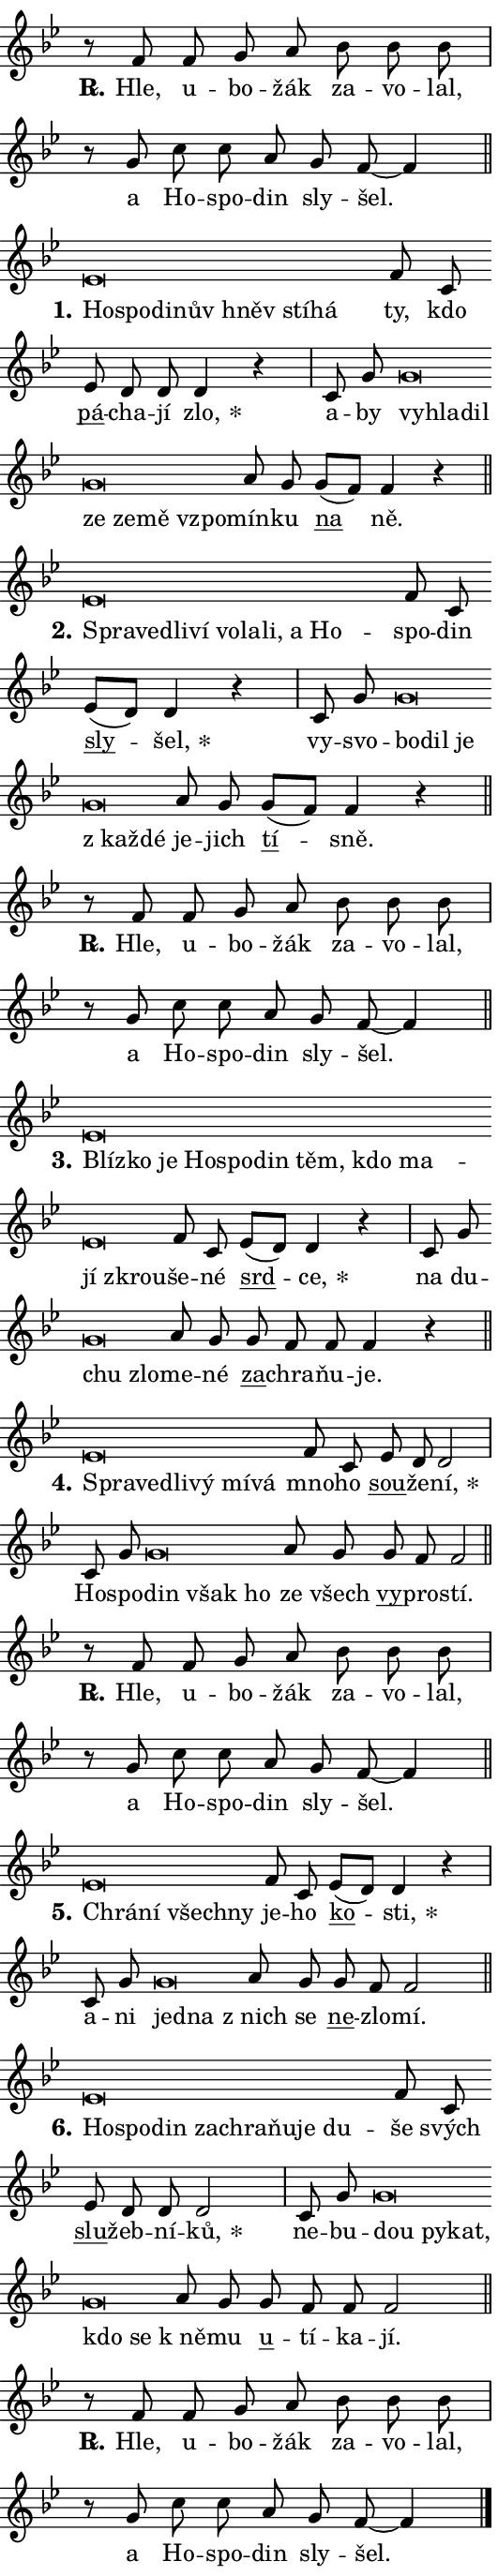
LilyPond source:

\version "2.24.0"
\header { tagline = "" }
\paper {
  indent = 0\cm
  top-margin = 0\cm
  right-margin = 0.13\cm % to fit lyric hyphens
  bottom-margin = 0\cm
  left-margin = 0\cm
  paper-width = 9\cm
  page-breaking = #ly:one-page-breaking
  system-system-spacing.basic-distance = #11
  score-system-spacing.basic-distance = #11
  ragged-last = ##f
}


%% Author: Thomas Morley
%% https://lists.gnu.org/archive/html/lilypond-user/2020-05/msg00002.html
#(define (line-position grob)
"Returns position of @var[grob} in current system:
   @code{'start}, if at first time-step
   @code{'end}, if at last time-step
   @code{'middle} otherwise
"
  (let* ((col (ly:item-get-column grob))
         (ln (ly:grob-object col 'left-neighbor))
         (rn (ly:grob-object col 'right-neighbor))
         (col-to-check-left (if (ly:grob? ln) ln col))
         (col-to-check-right (if (ly:grob? rn) rn col))
         (break-dir-left
           (and
             (ly:grob-property col-to-check-left 'non-musical #f)
             (ly:item-break-dir col-to-check-left)))
         (break-dir-right
           (and
             (ly:grob-property col-to-check-right 'non-musical #f)
             (ly:item-break-dir col-to-check-right))))
        (cond ((eqv? 1 break-dir-left) 'start)
              ((eqv? -1 break-dir-right) 'end)
              (else 'middle))))

#(define (tranparent-at-line-position vctor)
  (lambda (grob)
  "Relying on @code{line-position} select the relevant enry from @var{vctor}.
Used to determine transparency,"
    (case (line-position grob)
      ((end) (not (vector-ref vctor 0)))
      ((middle) (not (vector-ref vctor 1)))
      ((start) (not (vector-ref vctor 2))))))

noteHeadBreakVisibility =
#(define-music-function (break-visibility)(vector?)
"Makes @code{NoteHead}s transparent relying on @var{break-visibility}"
#{
  \override NoteHead.transparent =
    #(tranparent-at-line-position break-visibility)
#})

#(define delete-ledgers-for-transparent-note-heads
  (lambda (grob)
    "Reads whether a @code{NoteHead} is transparent.
If so this @code{NoteHead} is removed from @code{'note-heads} from
@var{grob}, which is supposed to be @code{LedgerLineSpanner}.
As a result ledgers are not printed for this @code{NoteHead}"
    (let* ((nhds-array (ly:grob-object grob 'note-heads))
           (nhds-list
             (if (ly:grob-array? nhds-array)
                 (ly:grob-array->list nhds-array)
                 '()))
           ;; Relies on the transparent-property being done before
           ;; Staff.LedgerLineSpanner.after-line-breaking is executed.
           ;; This is fragile ...
           (to-keep
             (remove
               (lambda (nhd)
                 (ly:grob-property nhd 'transparent #f))
               nhds-list)))
      ;; TODO find a better method to iterate over grob-arrays, similiar
      ;; to filter/remove etc for lists
      ;; For now rebuilt from scratch
      (set! (ly:grob-object grob 'note-heads)  '())
      (for-each
        (lambda (nhd)
          (ly:pointer-group-interface::add-grob grob 'note-heads nhd))
        to-keep))))

squashNotes = {
  \override NoteHead.X-extent = #'(-0.2 . 0.2)
  \override NoteHead.Y-extent = #'(-0.75 . 0)
  \override NoteHead.stencil =
    #(lambda (grob)
       (let ((pos (ly:grob-property grob 'staff-position)))
         (begin
           (if (< pos -7) (display "ERROR: Lower brevis then expected\n") (display ""))
           (if (<= pos -6) ly:text-interface::print ly:note-head::print))))
}
unSquashNotes = {
  \revert NoteHead.X-extent
  \revert NoteHead.Y-extent
  \revert NoteHead.stencil
}

hideNotes = \noteHeadBreakVisibility #begin-of-line-visible
unHideNotes = \noteHeadBreakVisibility #all-visible

% work-around for resetting accidentals
% https://lilypond.org/doc/v2.23/Documentation/notation/displaying-rhythms#unmetered-music
cadenzaMeasure = {
  \cadenzaOff
  \partial 1024 s1024
  \cadenzaOn
}

#(define-markup-command (accent layout props text) (markup?)
  "Underline accented syllable"
  (interpret-markup layout props
    #{\markup \override #'(offset . 4.3) \underline { #text }#}))

responsum = \markup \concat {
  "R" \hspace #-1.05 \path #0.1 #'((moveto 0 0.07) (lineto 0.9 0.8)) \hspace #0.05 "."
}

spaceSize = #0.6828661417322834 % exact space size for TeX Gyre Schola

\layout {
  \context {
    \Staff
    \remove "Time_signature_engraver"
    \override LedgerLineSpanner.after-line-breaking = #delete-ledgers-for-transparent-note-heads
  }
  \context {
    \Lyrics {
      \override LyricSpace.minimum-distance = \spaceSize
      \override LyricText.font-name = #"TeX Gyre Schola"
      \override LyricText.font-size = 1
      \override StanzaNumber.font-name = #"TeX Gyre Schola Bold"
      \override StanzaNumber.font-size = 1
    }
  }
  \context {
    \Score 
    \override NoteHead.text =
      #(lambda (grob) 
        (let ((pos (ly:grob-property grob 'staff-position)))
          #{\markup {
            \combine
              \halign #-0.55 \raise #(if (= pos -6) 0 0.5) \override #'(thickness . 2) \draw-line #'(3.2 . 0)
              \musicglyph "noteheads.sM1"
          }#}))
  }
}

% magnetic-lyrics.ily
%
%   written by
%     Jean Abou Samra <jean@abou-samra.fr>
%     Werner Lemberg <wl@gnu.org>
%
%   adapted by
%     Jiri Hon <jiri.hon@gmail.com>
%
% Version 2022-Apr-15

% https://www.mail-archive.com/lilypond-user@gnu.org/msg149350.html

#(define (Left_hyphen_pointer_engraver context)
   "Collect syllable-hyphen-syllable occurrences in lyrics and store
them in properties.  This engraver only looks to the left.  For
example, if the lyrics input is @code{foo -- bar}, it does the
following.

@itemize @bullet
@item
Set the @code{text} property of the @code{LyricHyphen} grob between
@q{foo} and @q{bar} to @code{foo}.

@item
Set the @code{left-hyphen} property of the @code{LyricText} grob with
text @q{foo} to the @code{LyricHyphen} grob between @q{foo} and
@q{bar}.
@end itemize

Use this auxiliary engraver in combination with the
@code{lyric-@/text::@/apply-@/magnetic-@/offset!} hook."
   (let ((hyphen #f)
         (text #f))
     (make-engraver
      (acknowledgers
       ((lyric-syllable-interface engraver grob source-engraver)
        (set! text grob)))
      (end-acknowledgers
       ((lyric-hyphen-interface engraver grob source-engraver)
        ;(when (not (grob::has-interface grob 'lyric-space-interface))
          (set! hyphen grob)));)
      ((stop-translation-timestep engraver)
       (when (and text hyphen)
         (ly:grob-set-object! text 'left-hyphen hyphen))
       (set! text #f)
       (set! hyphen #f)))))

#(define (lyric-text::apply-magnetic-offset! grob)
   "If the space between two syllables is less than the value in
property @code{LyricText@/.details@/.squash-threshold}, move the right
syllable to the left so that it gets concatenated with the left
syllable.

Use this function as a hook for
@code{LyricText@/.after-@/line-@/breaking} if the
@code{Left_@/hyphen_@/pointer_@/engraver} is active."
   (let ((hyphen (ly:grob-object grob 'left-hyphen #f)))
     (when hyphen
       (let ((left-text (ly:spanner-bound hyphen LEFT)))
         (when (grob::has-interface left-text 'lyric-syllable-interface)
           (let* ((common (ly:grob-common-refpoint grob left-text X))
                  (this-x-ext (ly:grob-extent grob common X))
                  (left-x-ext
                   (begin
                     ;; Trigger magnetism for left-text.
                     (ly:grob-property left-text 'after-line-breaking)
                     (ly:grob-extent left-text common X)))
                  ;; `delta` is the gap width between two syllables.
                  (delta (- (interval-start this-x-ext)
                            (interval-end left-x-ext)))
                  (details (ly:grob-property grob 'details))
                  (threshold (assoc-get 'squash-threshold details 0.2)))
             (when (< delta threshold)
               (let* (;; We have to manipulate the input text so that
                      ;; ligatures crossing syllable boundaries are not
                      ;; disabled.  For languages based on the Latin
                      ;; script this is essentially a beautification.
                      ;; However, for non-Western scripts it can be a
                      ;; necessity.
                      (lt (ly:grob-property left-text 'text))
                      (rt (ly:grob-property grob 'text))
                      (is-space (grob::has-interface hyphen 'lyric-space-interface))
                      (space (if is-space " " ""))
                      (extra-delta (if is-space spaceSize 0))
                      ;; Append new syllable.
                      (ltrt-space (if (and (string? lt) (string? rt))
                                (string-append lt space rt)
                                (make-concat-markup (list lt space rt))))
                      ;; Right-align `ltrt` to the right side.
                      (ltrt-space-markup (grob-interpret-markup
                               grob
                               (make-translate-markup
                                (cons (interval-length this-x-ext) 0)
                                (make-right-align-markup ltrt-space)))))
                 (begin
                   ;; Don't print `left-text`.
                   (ly:grob-set-property! left-text 'stencil #f)
                   ;; Set text and stencil (which holds all collected
                   ;; syllables so far) and shift it to the left.
                   (ly:grob-set-property! grob 'text ltrt-space)
                   (ly:grob-set-property! grob 'stencil ltrt-space-markup)
                   (ly:grob-translate-axis! grob (- (- delta extra-delta)) X))))))))))


#(define (lyric-hyphen::displace-bounds-first grob)
   ;; Make very sure this callback isn't triggered too early.
   (let ((left (ly:spanner-bound grob LEFT))
         (right (ly:spanner-bound grob RIGHT)))
     (ly:grob-property left 'after-line-breaking)
     (ly:grob-property right 'after-line-breaking)
     (ly:lyric-hyphen::print grob)))

squashThreshold = #0.4

\layout {
  \context {
    \Lyrics
    \consists #Left_hyphen_pointer_engraver
    \override LyricText.after-line-breaking =
      #lyric-text::apply-magnetic-offset!
    \override LyricHyphen.stencil = #lyric-hyphen::displace-bounds-first
    \override LyricText.details.squash-threshold = \squashThreshold
    \override LyricHyphen.minimum-distance = 0
    \override LyricHyphen.minimum-length = \squashThreshold
  }
}

squashText = \override LyricText.details.squash-threshold = 9999
unSquashText = \override LyricText.details.squash-threshold = \squashThreshold

leftText = \override LyricText.self-alignment-X = #LEFT
unLeftText = \revert LyricText.self-alignment-X

starOffset = #(lambda (grob) 
                (let ((x_offset (ly:self-alignment-interface::aligned-on-x-parent grob)))
                  (if (= x_offset 0) 0 (+ x_offset 1.2))))

star = #(define-music-function (syllable)(string?)
"Append star separator at the end of a syllable"
#{
  \once \override LyricText.X-offset = #starOffset
  \lyricmode { \markup {
    #syllable
    \override #'((font-name . "TeX Gyre Schola Bold")) \hspace #0.2 \lower #0.65 \larger "*"
  } }
#})

starAccent = #(define-music-function (syllable)(string?)
"Append star separator at the end of a syllable and make accent"
#{
  \once \override LyricText.X-offset = #starOffset
  \lyricmode { \markup {
    \accent #syllable
    \override #'((font-name . "TeX Gyre Schola Bold")) \hspace #0.2 \lower #0.65 \larger "*"
  } }
#})

breath = #(define-music-function (syllable)(string?)
"Append breathing indicator at the end of a syllable"
#{
  \lyricmode { \markup { #syllable "+" } }
#})

optionalBreath = #(define-music-function (syllable)(string?)
"Append optional breathing indicator at the end of a syllable"
#{
  \lyricmode { \markup { #syllable "(+)" } }
#})


\score {
    <<
        \new Voice = "melody" { \cadenzaOn \key bes \major \relative { r8 f' f g a bes bes bes \cadenzaMeasure \bar "|" r g c c a g f~ f4 \cadenzaMeasure \bar "||" \break } }
        \new Lyrics \lyricsto "melody" { \lyricmode { \set stanza = \responsum
Hle, u -- bo -- žák za -- vo -- lal, a Ho -- spo -- din sly -- šel. } }
    >>
    \layout {}
}

\score {
    <<
        \new Voice = "melody" { \cadenzaOn \key bes \major \relative { \squashNotes es'\breve*1/16 \hideNotes \breve*1/16 \bar "" \breve*1/16 \bar "" \breve*1/16 \bar "" \breve*1/16 \bar "" \breve*1/16 \breve*1/16 \bar "" \unHideNotes \unSquashNotes f8 c \bar "" es d d d4 r \cadenzaMeasure \bar "|" c8 g' \bar "" \squashNotes g\breve*1/16 \hideNotes \breve*1/16 \bar "" \breve*1/16 \bar "" \breve*1/16 \bar "" \breve*1/16 \bar "" \breve*1/16 \breve*1/16 \bar "" \unHideNotes \unSquashNotes a8 g \bar "" g[( f)] f4 r \cadenzaMeasure \bar "||" \break } }
        \new Lyrics \lyricsto "melody" { \lyricmode { \set stanza = "1."
\leftText Ho -- \squashText spo -- di -- nův hněv stí -- há \unLeftText \unSquashText ty, kdo \markup \accent pá -- cha -- jí \star zlo, a -- by \leftText vy -- \squashText hla -- dil ze ze -- mě vzpo -- \unLeftText \unSquashText mín -- ku \markup \accent na ně. } }
    >>
    \layout {}
}

\score {
    <<
        \new Voice = "melody" { \cadenzaOn \key bes \major \relative { \squashNotes es'\breve*1/16 \hideNotes \breve*1/16 \bar "" \breve*1/16 \bar "" \breve*1/16 \bar "" \breve*1/16 \bar "" \breve*1/16 \bar "" \breve*1/16 \bar "" \breve*1/16 \breve*1/16 \bar "" \unHideNotes \unSquashNotes f8 c \bar "" es[( d)] d4 r \cadenzaMeasure \bar "|" c8 g' \bar "" \squashNotes g\breve*1/16 \hideNotes \breve*1/16 \bar "" \breve*1/16 \bar "" \breve*1/16 \breve*1/16 \bar "" \unHideNotes \unSquashNotes a8 g \bar "" g[( f)] f4 r \cadenzaMeasure \bar "||" \break } }
        \new Lyrics \lyricsto "melody" { \lyricmode { \set stanza = "2."
\leftText Spra -- \squashText ve -- dli -- ví vo -- la -- li, a Ho -- \unLeftText \unSquashText spo -- din \markup \accent sly -- \star šel, vy -- svo -- \leftText bo -- \squashText dil je "z kaž" -- dé \unLeftText \unSquashText je -- jich \markup \accent tí -- sně. } }
    >>
    \layout {}
}

\score {
    <<
        \new Voice = "melody" { \cadenzaOn \key bes \major \relative { r8 f' f g a bes bes bes \cadenzaMeasure \bar "|" r g c c a g f~ f4 \cadenzaMeasure \bar "||" \break } }
        \new Lyrics \lyricsto "melody" { \lyricmode { \set stanza = \responsum
Hle, u -- bo -- žák za -- vo -- lal, a Ho -- spo -- din sly -- šel. } }
    >>
    \layout {}
}

\score {
    <<
        \new Voice = "melody" { \cadenzaOn \key bes \major \relative { \squashNotes es'\breve*1/16 \hideNotes \breve*1/16 \bar "" \breve*1/16 \bar "" \breve*1/16 \bar "" \breve*1/16 \bar "" \breve*1/16 \bar "" \breve*1/16 \bar "" \breve*1/16 \bar "" \breve*1/16 \bar "" \breve*1/16 \breve*1/16 \bar "" \unHideNotes \unSquashNotes f8 c \bar "" es[( d)] d4 r \cadenzaMeasure \bar "|" c8 g' \bar "" \squashNotes g\breve*1/16 \hideNotes \breve*1/16 \bar "" \unHideNotes \unSquashNotes a8 g \bar "" g f f f4 r \cadenzaMeasure \bar "||" \break } }
        \new Lyrics \lyricsto "melody" { \lyricmode { \set stanza = "3."
\leftText Blíz -- \squashText ko je Ho -- spo -- din těm, kdo ma -- jí zkrou -- \unLeftText \unSquashText še -- né \markup \accent srd -- \star ce, na du -- \leftText chu \squashText zlo -- \unLeftText \unSquashText me -- né \markup \accent za -- chra -- ňu -- je. } }
    >>
    \layout {}
}

\score {
    <<
        \new Voice = "melody" { \cadenzaOn \key bes \major \relative { \squashNotes es'\breve*1/16 \hideNotes \breve*1/16 \bar "" \breve*1/16 \bar "" \breve*1/16 \bar "" \breve*1/16 \breve*1/16 \bar "" \unHideNotes \unSquashNotes f8 c \bar "" es d d2 \cadenzaMeasure \bar "|" c8 g' \bar "" \squashNotes g\breve*1/16 \hideNotes \breve*1/16 \breve*1/16 \bar "" \unHideNotes \unSquashNotes a8 g \bar "" g f f2 \cadenzaMeasure \bar "||" \break } }
        \new Lyrics \lyricsto "melody" { \lyricmode { \set stanza = "4."
\leftText Spra -- \squashText ve -- dli -- vý mí -- vá \unLeftText \unSquashText mno -- ho \markup \accent sou -- že -- \star ní, Ho -- spo -- \leftText din \squashText však ho \unLeftText \unSquashText ze všech \markup \accent vy -- pro -- stí. } }
    >>
    \layout {}
}

\score {
    <<
        \new Voice = "melody" { \cadenzaOn \key bes \major \relative { r8 f' f g a bes bes bes \cadenzaMeasure \bar "|" r g c c a g f~ f4 \cadenzaMeasure \bar "||" \break } }
        \new Lyrics \lyricsto "melody" { \lyricmode { \set stanza = \responsum
Hle, u -- bo -- žák za -- vo -- lal, a Ho -- spo -- din sly -- šel. } }
    >>
    \layout {}
}

\score {
    <<
        \new Voice = "melody" { \cadenzaOn \key bes \major \relative { \squashNotes es'\breve*1/16 \hideNotes \breve*1/16 \bar "" \breve*1/16 \breve*1/16 \bar "" \unHideNotes \unSquashNotes f8 c \bar "" es[( d)] d4 r \cadenzaMeasure \bar "|" c8 g' \bar "" \squashNotes g\breve*1/16 \hideNotes \breve*1/16 \bar "" \unHideNotes \unSquashNotes a8 g \bar "" g f f2 \cadenzaMeasure \bar "||" \break } }
        \new Lyrics \lyricsto "melody" { \lyricmode { \set stanza = "5."
\leftText Chrá -- \squashText ní všech -- ny \unLeftText \unSquashText je -- ho \markup \accent ko -- \star sti, a -- ni \leftText jed -- \squashText na \unLeftText \unSquashText "z nich" se \markup \accent ne -- zlo -- mí. } }
    >>
    \layout {}
}

\score {
    <<
        \new Voice = "melody" { \cadenzaOn \key bes \major \relative { \squashNotes es'\breve*1/16 \hideNotes \breve*1/16 \bar "" \breve*1/16 \bar "" \breve*1/16 \bar "" \breve*1/16 \bar "" \breve*1/16 \bar "" \breve*1/16 \breve*1/16 \bar "" \unHideNotes \unSquashNotes f8 c \bar "" es d d d2 \cadenzaMeasure \bar "|" c8 g' \bar "" \squashNotes g\breve*1/16 \hideNotes \breve*1/16 \bar "" \breve*1/16 \bar "" \breve*1/16 \breve*1/16 \bar "" \unHideNotes \unSquashNotes a8 g \bar "" g f f f2 \cadenzaMeasure \bar "||" \break } }
        \new Lyrics \lyricsto "melody" { \lyricmode { \set stanza = "6."
\leftText Ho -- \squashText spo -- din za -- chra -- ňu -- je du -- \unLeftText \unSquashText še svých \markup \accent slu -- žeb -- ní -- \star ků, ne -- bu -- \leftText dou \squashText py -- kat, kdo se \unLeftText \unSquashText "k ně" -- mu \markup \accent u -- tí -- ka -- jí. } }
    >>
    \layout {}
}

\score {
    <<
        \new Voice = "melody" { \cadenzaOn \key bes \major \relative { r8 f' f g a bes bes bes \cadenzaMeasure \bar "|" r g c c a g f~ f4 \cadenzaMeasure \bar "||" \break } \bar "|." }
        \new Lyrics \lyricsto "melody" { \lyricmode { \set stanza = \responsum
Hle, u -- bo -- žák za -- vo -- lal, a Ho -- spo -- din sly -- šel. } }
    >>
    \layout {}
}
